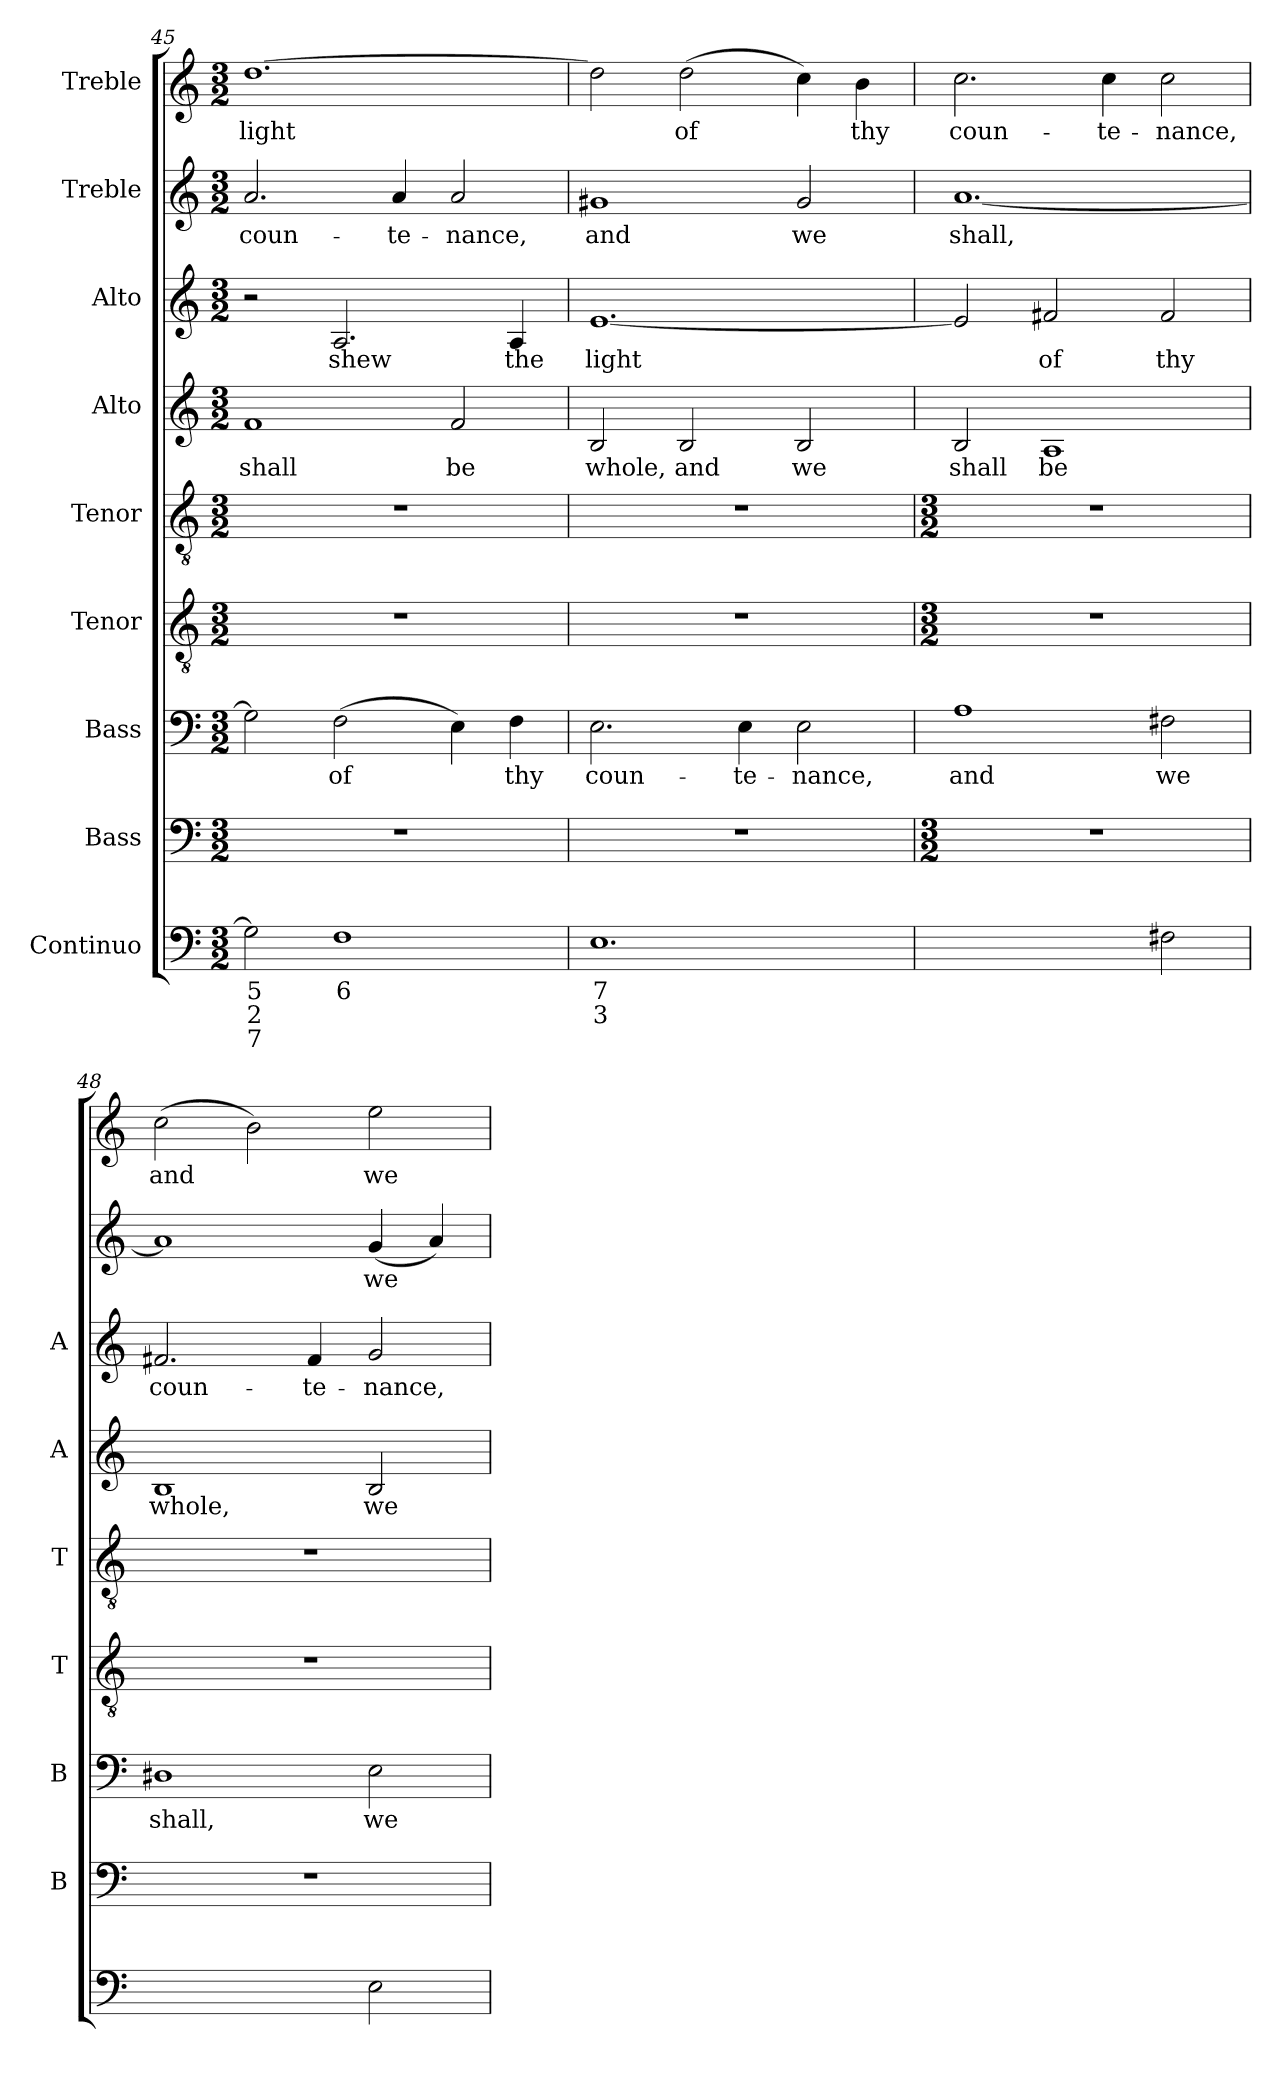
**kern	**text	**text	**text	**kern	**kern	**text	**kern	**kern	**kern	**text	**kern	**text	**kern	**text	**kern	**text
*part9	*part9	*part9	*part9	*part8	*part7	*part7	*part6	*part5	*part4	*part4	*part3	*part3	*part2	*part2	*part1	*part1
*staff9	*staff9	*staff9	*staff9	*staff8	*staff7	*staff7	*staff6	*staff5	*staff4	*staff4	*staff3	*staff3	*staff2	*staff2	*staff1	*staff1
*I"Continuo	*	*	*	*I"Bass	*I"Bass	*	*I"Tenor	*I"Tenor	*I"Alto	*	*I"Alto	*	*I"Treble	*	*I"Treble	*
*	*	*	*	*I'B	*I'B	*	*I'T	*I'T	*I'A	*	*I'A	*	*	*	*	*
*clefF4	*	*	*	*clefF4	*clefF4	*	*clefGv2	*clefGv2	*clefG2	*	*clefG2	*	*clefG2	*	*clefG2	*
*k[]	*	*	*	*k[]	*k[]	*	*k[]	*k[]	*k[]	*	*k[]	*	*k[]	*	*k[]	*
*C:	*	*	*	*C:	*C:	*	*C:	*C:	*C:	*	*C:	*	*C:	*	*C:	*
*M3/2	*	*	*	*M3/2	*M3/2	*	*M3/2	*M3/2	*M3/2	*	*M3/2	*	*M3/2	*	*M3/2	*
=45	=45	=45	=45	=45	=45	=45	=45	=45	=45	=45	=45	=45	=45	=45	=45	=45
!	!LO:LY:b	!LO:LY:b	!LO:LY:b	!	!	!	!	!	!	!LO:LY:b	!	!	!	!LO:LY:b	!	!LO:LY:b
2G]	5	2	7	1.r	2G]	.	1.r	1.r	1f	shall	2r	.	2.a	coun-	[1.dd	light
!	!LO:LY:b	!	!	!	!	!LO:LY:b	!	!	!	!	!	!LO:LY:b	!	!	!	!
1F	6	.	.	.	(>2F	of	.	.	.	.	2.A	shew	.	.	.	.
!	!	!	!	!	!	!	!	!	!	!	!	!	!	!LO:LY:b	!	!
.	.	.	.	.	.	.	.	.	.	.	.	.	4a	-te-	.	.
!	!	!	!	!	!	!	!	!	!	!LO:LY:b	!	!	!	!LO:LY:b	!	!
.	.	.	.	.	4E)	.	.	.	2f	be	.	.	2a	-nance,	.	.
!	!	!	!	!	!	!LO:LY:b	!	!	!	!	!	!LO:LY:b	!	!	!	!
.	.	.	.	.	4F	thy	.	.	.	.	4A	the	.	.	.	.
=46	=46	=46	=46	=46	=46	=46	=46	=46	=46	=46	=46	=46	=46	=46	=46	=46
!	!LO:LY:b	!LO:LY:b	!	!	!	!LO:LY:b	!	!	!	!LO:LY:b	!	!LO:LY:b	!	!LO:LY:b	!	!
1.E	7	3	.	1.r	2.E	coun-	1.r	1.r	2B	whole,	[1.e	light	1g#X	and	2dd]	.
!	!	!	!	!	!	!	!	!	!	!LO:LY:b	!	!	!	!	!	!LO:LY:b
.	.	.	.	.	.	.	.	.	2B	and	.	.	.	.	(>2dd	of
!	!	!	!	!	!	!LO:LY:b	!	!	!	!	!	!	!	!	!	!
.	.	.	.	.	4E	-te-	.	.	.	.	.	.	.	.	.	.
!	!	!	!	!	!	!LO:LY:b	!	!	!	!LO:LY:b	!	!	!	!LO:LY:b	!	!
.	.	.	.	.	2E	-nance,	.	.	2B	we	.	.	2g#	we	4cc)	.
!	!	!	!	!	!	!	!	!	!	!	!	!	!	!	!	!LO:LY:b
.	.	.	.	.	.	.	.	.	.	.	.	.	.	.	4b	thy
!!LO:LB:g=z
=47	=47	=47	=47	=47	=47	=47	=47	=47	=47	=47	=47	=47	=47	=47	=47	=47
*	*	*	*	*M3/2	*	*	*M3/2	*M3/2	*	*	*	*	*	*	*	*
!	!LO:LY:b	!	!	!	!	!LO:LY:b	!	!	!	!LO:LY:b	!	!	!	!LO:LY:b	!	!LO:LY:b
[2Ayy	9	.	.	1.r	1A	and	1.r	1.r	2B	shall	2e]	.	[1.a	shall,	2.cc	coun-
!	!LO:LY:b	!LO:LY:b	!	!	!	!	!	!	!	!LO:LY:b	!	!LO:LY:b	!	!	!	!
2Ayy]	8	6	.	.	.	.	.	.	1A	be	2f#X	of	.	.	.	.
!	!	!	!	!	!	!	!	!	!	!	!	!	!	!	!	!LO:LY:b
.	.	.	.	.	.	.	.	.	.	.	.	.	.	.	4cc	-te-
!	!	!	!	!	!	!LO:LY:b	!	!	!	!	!	!LO:LY:b	!	!	!	!LO:LY:b
2F#X	.	.	.	.	2F#X	we	.	.	.	.	2f#	thy	.	.	2cc	-nance,
=48	=48	=48	=48	=48	=48	=48	=48	=48	=48	=48	=48	=48	=48	=48	=48	=48
!	!LO:LY:b	!LO:LY:b	!	!	!	!LO:LY:b	!	!	!	!LO:LY:b	!	!LO:LY:b	!	!	!	!LO:LY:b
[2D#Xyy	7	6	.	1.r	1D#X	shall,	1.r	1.r	1B	whole,	2.f#X	coun-	1a]	.	(>2cc	and
!	!LO:LY:b	!	!	!	!	!	!	!	!	!	!	!	!	!	!	!
2D#yy]	6	.	.	.	.	.	.	.	.	.	.	.	.	.	2b)	.
!	!	!	!	!	!	!	!	!	!	!	!	!LO:LY:b	!	!	!	!
.	.	.	.	.	.	.	.	.	.	.	4f#	-te-	.	.	.	.
!	!	!	!	!	!	!LO:LY:b	!	!	!	!LO:LY:b	!	!LO:LY:b	!	!LO:LY:b	!	!LO:LY:b
2E	.	.	.	.	2E	we	.	.	2B	we	2g	-nance,	(<4g	we	2ee	we
.	.	.	.	.	.	.	.	.	.	.	.	.	4a)	.	.	.
=	=	=	=	=	=	=	=	=	=	=	=	=	=	=	=	=
*-	*-	*-	*-	*-	*-	*-	*-	*-	*-	*-	*-	*-	*-	*-	*-	*-
